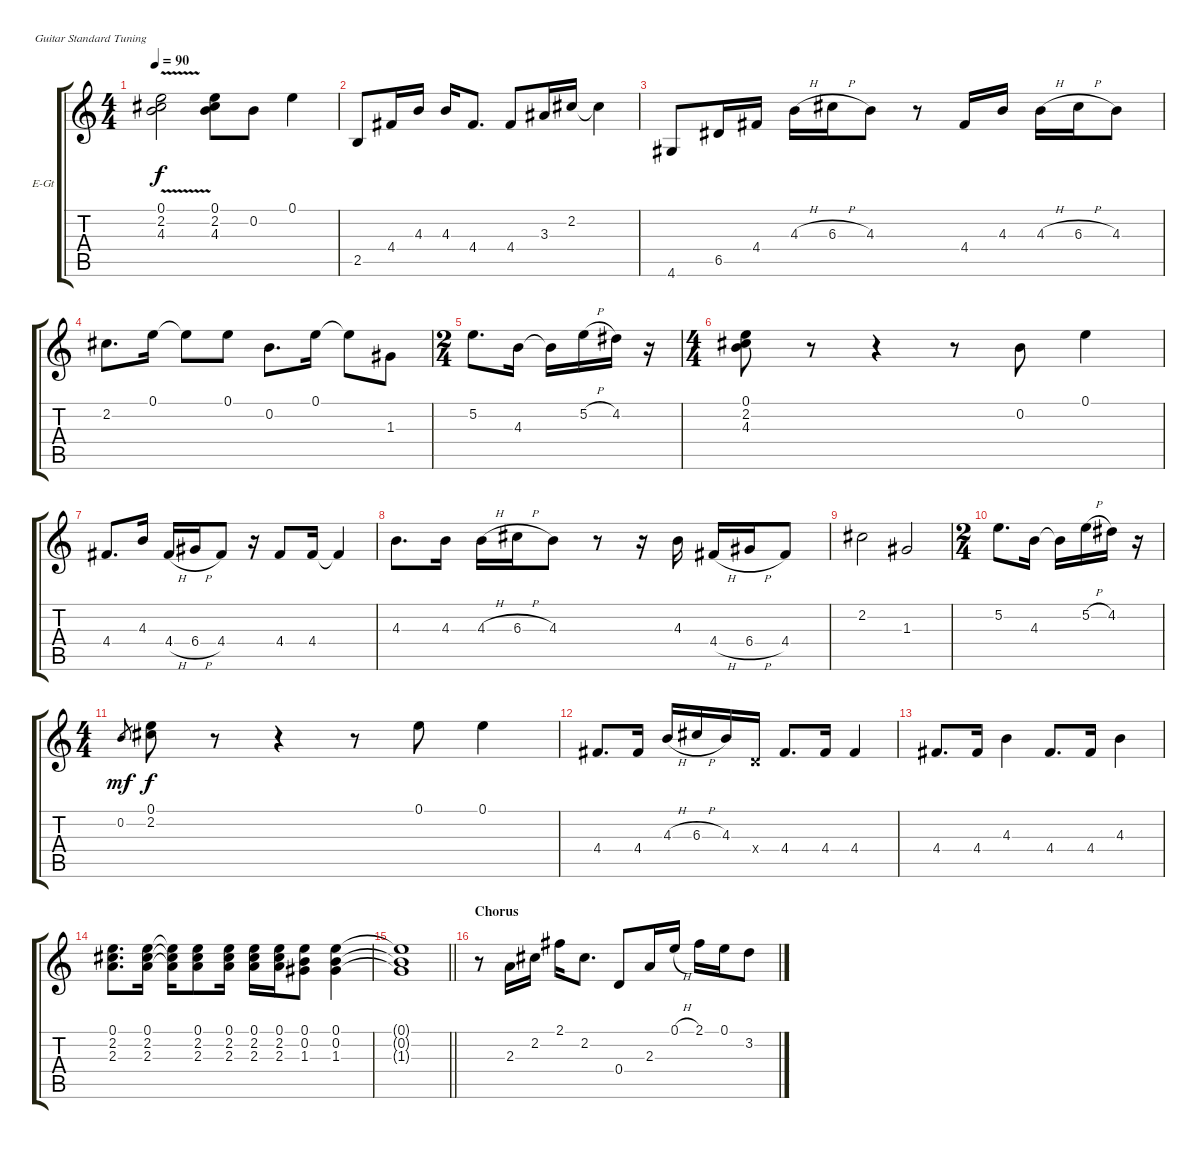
\bracketExtendMode groupsimilarinstruments
\firstSystemTrackNameOrientation horizontal
\otherSystemsTrackNameOrientation horizontal
\track ("Guitar 1" "E-Gt") {multiBarRest instrument electricguitarclean}
\staff {score tabs}
\tuning (E4 B3 G3 D3 A2 E2)
\ts (4 4)
\beaming (8 2 2 2 2)
\tempo 90
\clef g2
\ks c
(0.1{v} 2.2{v} 4.3{v}).2{dy f} (0.1 2.2 4.3).8 0.2.8 0.1.4 |
2.5.8 4.4.16 4.3.16 4.3.16 4.4.8{d} 4.4.8 3.3.16 2.2.16 2.2{t}.4 |
4.6.8 6.5.16 4.4.16 4.3{h}.16 6.3{h}.16 4.3.8 r.8 4.4.16 4.3.16 4.3{h}.16 6.3{h}.16 4.3.8 |
2.2.8{d} 0.1.16 0.1{t}.8 0.1.8 0.2.8{d} 0.1.16 0.1{t}.8 1.3.8 |
\ts (2 4)
\beaming (8 2 2)
5.2.8{d} 4.3.16 4.3{t}.16 5.2{h}.16 4.2.16 r.16 |
\ts (4 4)
\beaming (8 2 2 2 2)
(0.1 2.2 4.3).8 r.8 r.4 r.8 0.2.8 0.1.4 |
4.4.8{d} 4.3.16 4.4{h}.16 6.4{h}.16 4.4.8 r.16 4.4.8 4.4.16 4.4{t}.4 |
4.3.8{d} 4.3.16 4.3{h}.16 6.3{h}.16 4.3.8 r.8 r.16 4.3.16 4.4{h}.16 6.4{h}.16 4.4.8 |
2.2.2 1.3.2 |
\ts (2 4)
\beaming (8 2 2)
5.2.8{d} 4.3.16 4.3{t}.16 5.2{h}.16 4.2.16 r.16 |
\ts (4 4)
\beaming (8 2 2 2 2)
0.2.8{gr dy mf} (0.1 2.2).8{dy f} r.8 r.4 r.8 0.1.8 0.1.4 |
4.4.8{d} 4.4.16 4.3{h}.16 6.3{h}.16 4.3.16 0.4{x}.16 4.4.8{d} 4.4.16 4.4.4 |
4.4.8{d} 4.4.16 4.3.4 4.4.8{d} 4.4.16 4.3.4 |
(0.1 2.2 2.3).8{d} (0.1 2.2 2.3).16 (0.1{t} 2.2{t} 2.3{t}).16 (0.1 2.2 2.3).8 (0.1 2.2 2.3).16 (0.1 2.2 2.3).16 (0.1 2.2 2.3).16 (0.1 0.2 1.3).8 (0.1 0.2 1.3).4 |
\barLineRight lightlight
(0.1{t} 0.2{t} 1.3{t}).1 |
\section ("" "Chorus")
r.8 2.3.16 2.2.16 2.1.16 2.2.8{d} 0.4.8 2.3.16 0.1{h}.16 2.1.16 0.1.16 3.2.8
